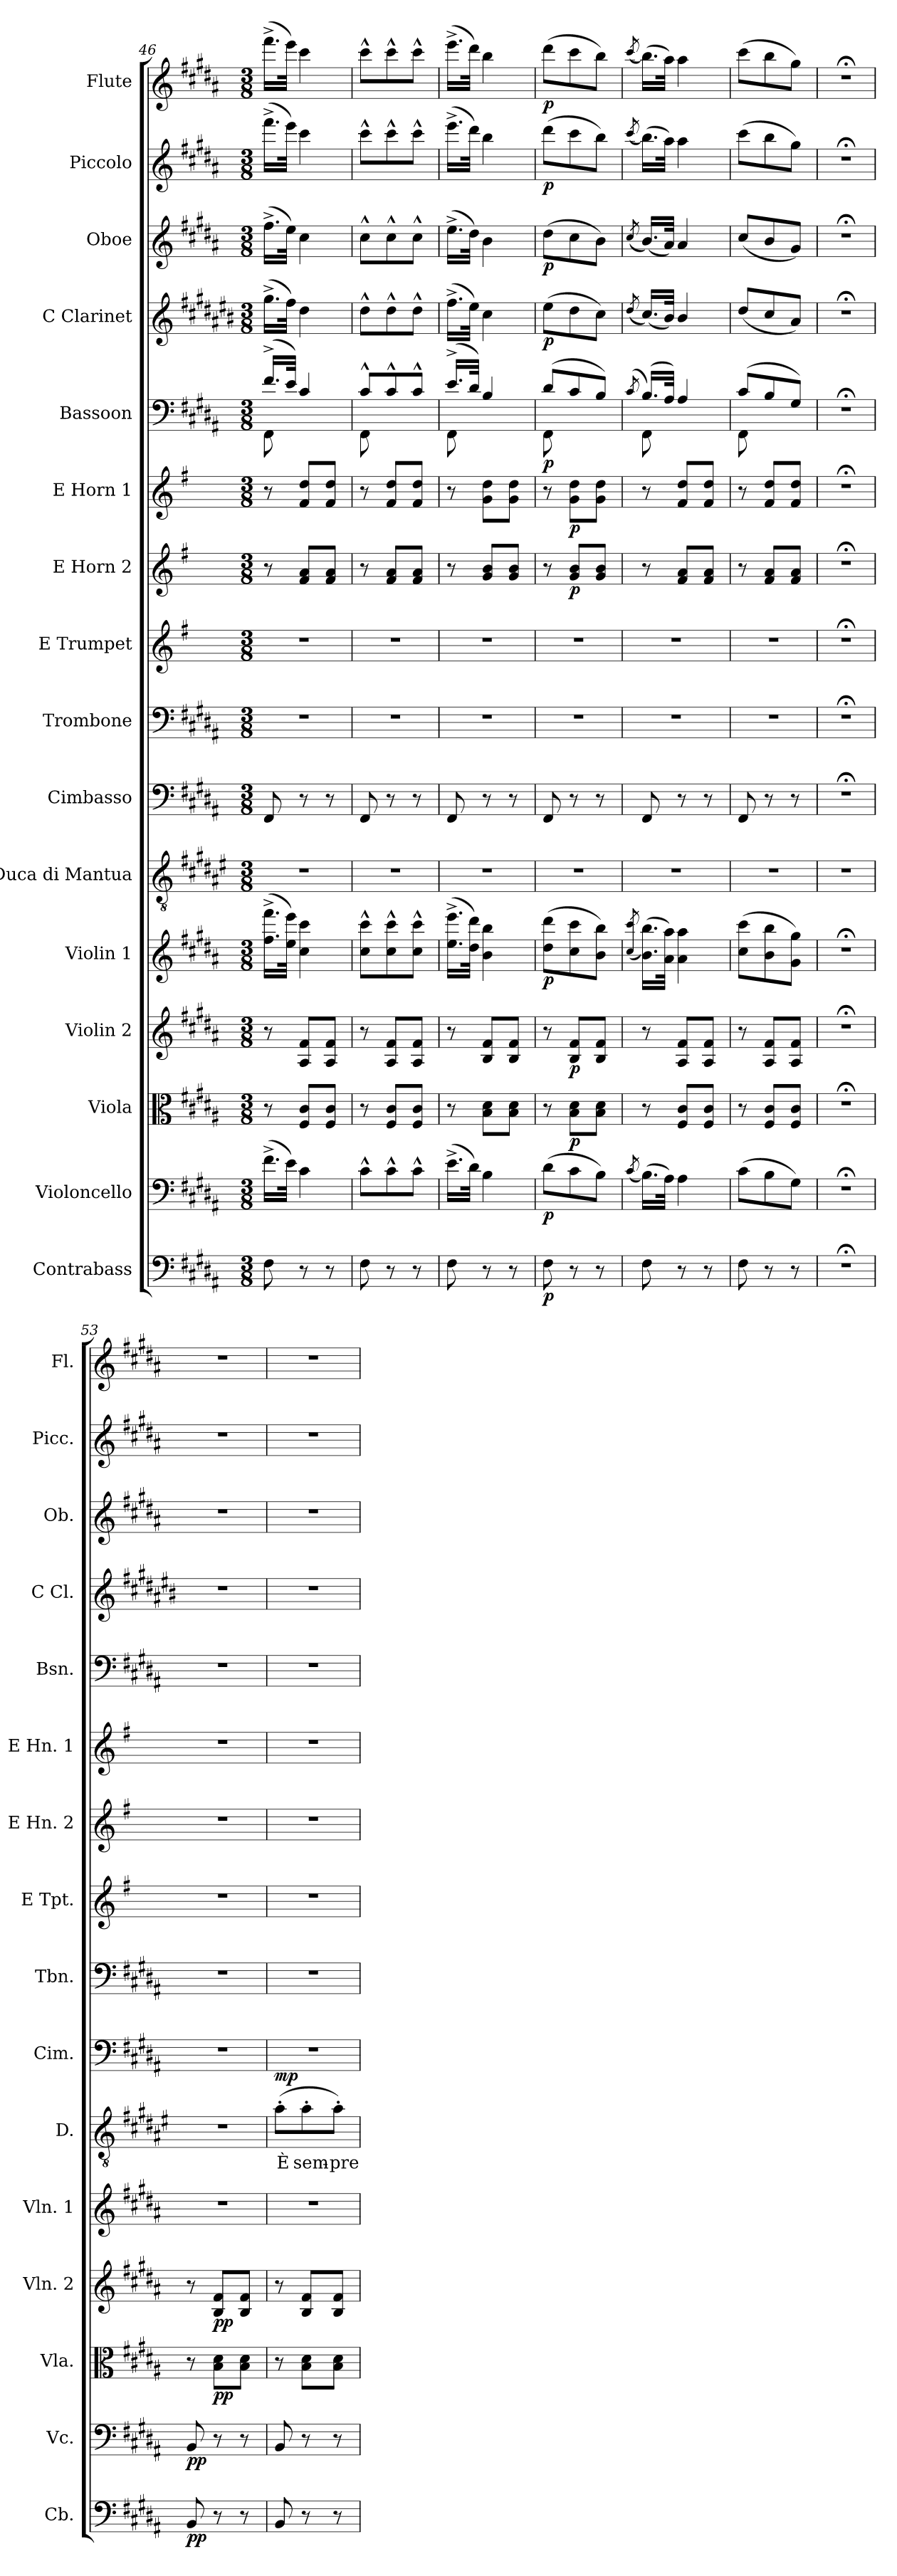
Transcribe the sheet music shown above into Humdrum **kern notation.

**kern	**dynam	**kern	**dynam	**kern	**dynam	**kern	**dynam	**kern	**dynam	**kern	**text	**dynam	**kern	**kern	**kern	**kern	**dynam	**kern	**dynam	**kern	**dynam	**kern	**dynam	**kern	**dynam	**kern	**dynam	**kern	**dynam
*part16	*part16	*part15	*part15	*part14	*part14	*part13	*part13	*part12	*part12	*part11	*part11	*part11	*part10	*part9	*part8	*part7	*part7	*part6	*part6	*part5	*part5	*part4	*part4	*part3	*part3	*part2	*part2	*part1	*part1
*staff16	*staff16	*staff15	*staff15	*staff14	*staff14	*staff13	*staff13	*staff12	*staff12	*staff11	*staff11	*staff11	*staff10	*staff9	*staff8	*staff7	*staff7	*staff6	*staff6	*staff5	*staff5	*staff4	*staff4	*staff3	*staff3	*staff2	*staff2	*staff1	*staff1
*I"Contrabass	*	*I"Violoncello	*	*I"Viola	*	*I"Violin 2	*	*I"Violin 1	*	*I"Duca di Mantua	*	*	*I"Cimbasso	*I"Trombone	*I"E Trumpet	*I"E Horn 2	*	*I"E Horn 1	*	*I"Bassoon	*	*I"C Clarinet	*	*I"Oboe	*	*I"Piccolo	*	*I"Flute	*
*I'Cb.	*	*I'Vc.	*	*I'Vla.	*	*I'Vln. 2	*	*I'Vln. 1	*	*I'D.	*	*	*I'Cim.	*I'Tbn.	*I'E Tpt.	*I'E Hn. 2	*	*I'E Hn. 1	*	*I'Bsn.	*	*I'C Cl.	*	*I'Ob.	*	*I'Picc.	*	*I'Fl.	*
*clefF4	*	*clefF4	*	*clefC3	*	*clefG2	*	*clefG2	*	*clefGv2	*	*	*clefF4	*clefF4	*clefG2	*clefG2	*	*clefG2	*	*clefF4	*	*clefG2	*	*clefG2	*	*clefG2	*	*clefG2	*
*ITrd7c12	*	*	*	*	*	*	*	*	*	*ITrd4c7	*	*	*	*	*ITrd-2c-4	*ITrd5c8	*	*ITrd5c8	*	*	*	*ITrd1c2	*	*	*	*ITrd-7c-12	*	*	*
*k[f#c#g#d#a#]	*	*k[f#c#g#d#a#]	*	*k[f#c#g#d#a#]	*	*k[f#c#g#d#a#]	*	*k[f#c#g#d#a#]	*	*k[f#c#g#d#a#]	*	*	*k[f#c#g#d#a#]	*k[f#c#g#d#a#]	*k[f#c#g#d#a#]	*k[f#c#g#d#a#]	*	*k[f#c#g#d#a#]	*	*k[f#c#g#d#a#]	*	*k[f#c#g#d#a#]	*	*k[f#c#g#d#a#]	*	*k[f#c#g#d#a#]	*	*k[f#c#g#d#a#]	*
*M3/8	*	*M3/8	*	*M3/8	*	*M3/8	*	*M3/8	*	*M3/8	*	*	*M3/8	*M3/8	*M3/8	*M3/8	*	*M3/8	*	*M3/8	*	*M3/8	*	*M3/8	*	*M3/8	*	*M3/8	*
=46	=46	=46	=46	=46	=46	=46	=46	=46	=46	=46	=46	=46	=46	=46	=46	=46	=46	=46	=46	=46	=46	=46	=46	=46	=46	=46	=46	=46	=46
*	*	*	*	*	*	*	*	*	*	*	*	*	*	*	*	*	*	*	*	*^	*	*	*	*	*	*	*	*	*
8FF#\	.	(>16.f#^\LL	.	8r	.	8r	.	(>16.ff#\^ 16.fff#\^LL	.	4.r	.	.	8FF#/	4.r	4.r	8r	.	8r	.	(>16.f#^/LL	8FF#\	.	(>16.ff#^\LL	.	(>16.ff#^\LL	.	(>16.ffff#^\LL	.	(>16.fff#^\LL	.
.	.	32e\JJk)	.	.	.	.	.	32ee\ 32eee\JJk)	.	.	.	.	.	.	.	.	.	.	.	32e/JJk)	.	.	32ee\JJk)	.	32ee\JJk)	.	32eeee\JJk)	.	32eee\JJk)	.
8r	.	4c#\	.	8F#/ 8c#/L	.	8A#/ 8f#/L	.	4cc#\ 4ccc#\	.	.	.	.	8r	.	.	8A#/ 8c#/L	.	8A#/ 8f#/L	.	4c#/	4ryy	.	4cc#\	.	4cc#\	.	4cccc#\	.	4ccc#\	.
8r	.	.	.	8F#/ 8c#/J	.	8A#/ 8f#/J	.	.	.	.	.	.	8r	.	.	8A#/ 8c#/J	.	8A#/ 8f#/J	.	.	.	.	.	.	.	.	.	.	.	.
=47	=47	=47	=47	=47	=47	=47	=47	=47	=47	=47	=47	=47	=47	=47	=47	=47	=47	=47	=47	=47	=47	=47	=47	=47	=47	=47	=47	=47	=47	=47
8FF#\	.	8c#^^\L	.	8r	.	8r	.	8cc#\^^ 8ccc#\^^L	.	4.r	.	.	8FF#/	4.r	4.r	8r	.	8r	.	8c#^^/L	8FF#\	.	8cc#^^\L	.	8cc#^^\L	.	8cccc#^^\L	.	8ccc#^^\L	.
8r	.	8c#^^\	.	8F#/ 8c#/L	.	8A#/ 8f#/L	.	8cc#\^^ 8ccc#\^^	.	.	.	.	8r	.	.	8A#/ 8c#/L	.	8A#/ 8f#/L	.	8c#^^/	4ryy	.	8cc#^^\	.	8cc#^^\	.	8cccc#^^\	.	8ccc#^^\	.
8r	.	8c#^^\J	.	8F#/ 8c#/J	.	8A#/ 8f#/J	.	8cc#\^^ 8ccc#\^^J	.	.	.	.	8r	.	.	8A#/ 8c#/J	.	8A#/ 8f#/J	.	8c#^^/J	.	.	8cc#^^\J	.	8cc#^^\J	.	8cccc#^^\J	.	8ccc#^^\J	.
=48	=48	=48	=48	=48	=48	=48	=48	=48	=48	=48	=48	=48	=48	=48	=48	=48	=48	=48	=48	=48	=48	=48	=48	=48	=48	=48	=48	=48	=48	=48
8FF#\	.	(>16.e^\LL	.	8r	.	8r	.	(>16.ee\^ 16.eee\^LL	.	4.r	.	.	8FF#/	4.r	4.r	8r	.	8r	.	(>16.e^/LL	8FF#\	.	(>16.ee^\LL	.	(>16.ee^\LL	.	(>16.eeee^\LL	.	(>16.eee^\LL	.
.	.	32d#\JJk)	.	.	.	.	.	32dd#\ 32ddd#\JJk)	.	.	.	.	.	.	.	.	.	.	.	32d#/JJk)	.	.	32dd#\JJk)	.	32dd#\JJk)	.	32dddd#\JJk)	.	32ddd#\JJk)	.
8r	.	4B\	.	8B\ 8d#\L	.	8B/ 8f#/L	.	4b\ 4bb\	.	.	.	.	8r	.	.	8B/ 8d#/L	.	8B\ 8f#\L	.	4B/	4ryy	.	4b\	.	4b\	.	4bbb\	.	4bb\	.
8r	.	.	.	8B\ 8d#\J	.	8B/ 8f#/J	.	.	.	.	.	.	8r	.	.	8B/ 8d#/J	.	8B\ 8f#\J	.	.	.	.	.	.	.	.	.	.	.	.
=49	=49	=49	=49	=49	=49	=49	=49	=49	=49	=49	=49	=49	=49	=49	=49	=49	=49	=49	=49	=49	=49	=49	=49	=49	=49	=49	=49	=49	=49	=49
!	!LO:DY:b	!	!LO:DY:b	!	!	!	!	!	!LO:DY:b	!	!	!	!	!	!	!	!	!	!	!	!	!LO:DY:b	!	!LO:DY:b	!	!LO:DY:b	!	!LO:DY:b	!	!LO:DY:b
8FF#\	p	(>8d#\L	p	8r	.	8r	.	(>8dd#\ 8ddd#\L	p	4.r	.	.	8FF#/	4.r	4.r	8r	.	8r	.	(>8d#/L	8FF#\	p	(>8dd#\L	p	(>8dd#\L	p	(>8dddd#\L	p	(>8ddd#\L	p
!	!	!	!	!	!LO:DY:b	!	!LO:DY:b	!	!	!	!	!	!	!	!	!	!LO:DY:b	!	!LO:DY:b	!	!	!	!	!	!	!	!	!	!	!
8r	.	8c#\	.	8B\ 8d#\L	p	8B/ 8f#/L	p	8cc#\ 8ccc#\	.	.	.	.	8r	.	.	8B/ 8d#/L	p	8B\ 8f#\L	p	8c#/	4ryy	.	8cc#\	.	8cc#\	.	8cccc#\	.	8ccc#\	.
8r	.	8B\J)	.	8B\ 8d#\J	.	8B/ 8f#/J	.	8b\ 8bb\J)	.	.	.	.	8r	.	.	8B/ 8d#/J	.	8B\ 8f#\J	.	8B/J)	.	.	8b\J)	.	8b\J)	.	8bbb\J)	.	8bb\J)	.
=50	=50	=50	=50	=50	=50	=50	=50	=50	=50	=50	=50	=50	=50	=50	=50	=50	=50	=50	=50	=50	=50	=50	=50	=50	=50	=50	=50	=50	=50	=50
.	.	(<8qc#/	.	.	.	.	.	(<8qcc#/ 8qccc#/	.	.	.	.	.	.	.	.	.	.	.	(<8qc#/	.	.	(<8qcc#/	.	(<8qcc#/	.	(<8qcccc#/	.	(<8qccc#/	.
8FF#\	.	(>16.B\LL)	.	8r	.	8r	.	(>16.b\ 16.bb\LL)	.	4.r	.	.	8FF#/	4.r	4.r	8r	.	8r	.	(>16.B/LL)	8FF#\	.	(<16.b/LL)	.	(<16.b/LL)	.	(>16.bbb\LL)	.	(>16.bb\LL)	.
.	.	32A#\JJk)	.	.	.	.	.	32a#\ 32aa#\JJk)	.	.	.	.	.	.	.	.	.	.	.	32A#/JJk)	.	.	32a#/JJk)	.	32a#/JJk)	.	32aaa#\JJk)	.	32aa#\JJk)	.
8r	.	4A#\	.	8F#/ 8c#/L	.	8A#/ 8f#/L	.	4a#\ 4aa#\	.	.	.	.	8r	.	.	8A#/ 8c#/L	.	8A#/ 8f#/L	.	4A#/	4ryy	.	4a#/	.	4a#/	.	4aaa#\	.	4aa#\	.
8r	.	.	.	8F#/ 8c#/J	.	8A#/ 8f#/J	.	.	.	.	.	.	8r	.	.	8A#/ 8c#/J	.	8A#/ 8f#/J	.	.	.	.	.	.	.	.	.	.	.	.
=51	=51	=51	=51	=51	=51	=51	=51	=51	=51	=51	=51	=51	=51	=51	=51	=51	=51	=51	=51	=51	=51	=51	=51	=51	=51	=51	=51	=51	=51	=51
8FF#\	.	(>8c#\L	.	8r	.	8r	.	(>8cc#\ 8ccc#\L	.	4.r	.	.	8FF#/	4.r	4.r	8r	.	8r	.	(>8c#/L	8FF#\	.	(<8cc#/L	.	(<8cc#/L	.	(>8cccc#\L	.	(>8ccc#\L	.
8r	.	8B\	.	8F#/ 8c#/L	.	8A#/ 8f#/L	.	8b\ 8bb\	.	.	.	.	8r	.	.	8A#/ 8c#/L	.	8A#/ 8f#/L	.	8B/	4ryy	.	8b/	.	8b/	.	8bbb\	.	8bb\	.
8r	.	8G#\J)	.	8F#/ 8c#/J	.	8A#/ 8f#/J	.	8g#\ 8gg#\J)	.	.	.	.	8r	.	.	8A#/ 8c#/J	.	8A#/ 8f#/J	.	8G#/J)	.	.	8g#/J)	.	8g#/J)	.	8ggg#\J)	.	8gg#\J)	.
*	*	*	*	*	*	*	*	*	*	*	*	*	*	*	*	*	*	*	*	*v	*v	*	*	*	*	*	*	*	*	*
=52	=52	=52	=52	=52	=52	=52	=52	=52	=52	=52	=52	=52	=52	=52	=52	=52	=52	=52	=52	=52	=52	=52	=52	=52	=52	=52	=52	=52	=52
4.r;<	.	4.r;<	.	4.r;<	.	4.r;<	.	4.r;<	.	4.r	.	.	4.r;<	4.r;<	4.r;<	4.r;<	.	4.r;<	.	4.r;<	.	4.r;<	.	4.r;<	.	4.r;<	.	4.r;<	.
=53	=53	=53	=53	=53	=53	=53	=53	=53	=53	=53	=53	=53	=53	=53	=53	=53	=53	=53	=53	=53	=53	=53	=53	=53	=53	=53	=53	=53	=53
!	!LO:DY:b	!	!LO:DY:b	!	!	!	!	!	!	!	!	!	!	!	!	!	!	!	!	!	!	!	!	!	!	!	!	!	!
8BBB/	pp	8BB/	pp	8r	.	8r	.	4.r	.	4.r	.	.	4.r	4.r	4.r	4.r	.	4.r	.	4.r	.	4.r	.	4.r	.	4.r	.	4.r	.
!	!	!	!	!	!LO:DY:b	!	!LO:DY:b	!	!	!	!	!	!	!	!	!	!	!	!	!	!	!	!	!	!	!	!	!	!
8r	.	8r	.	8B\ 8d#\L	pp	8B/ 8f#/L	pp	.	.	.	.	.	.	.	.	.	.	.	.	.	.	.	.	.	.	.	.	.	.
8r	.	8r	.	8B\ 8d#\J	.	8B/ 8f#/J	.	.	.	.	.	.	.	.	.	.	.	.	.	.	.	.	.	.	.	.	.	.	.
=54	=54	=54	=54	=54	=54	=54	=54	=54	=54	=54	=54	=54	=54	=54	=54	=54	=54	=54	=54	=54	=54	=54	=54	=54	=54	=54	=54	=54	=54
!	!	!	!	!	!	!	!	!	!	!	!LO:LY:b	!LO:DY:b	!	!	!	!	!	!	!	!	!	!	!	!	!	!	!	!	!
8BBB/	.	8BB/	.	8r	.	8r	.	4.r	.	(>8d#'\L	È	mp	4.r	4.r	4.r	4.r	.	4.r	.	4.r	.	4.r	.	4.r	.	4.r	.	4.r	.
!	!	!	!	!	!	!	!	!	!	!	!LO:LY:b	!	!	!	!	!	!	!	!	!	!	!	!	!	!	!	!	!	!
8r	.	8r	.	8B\ 8d#\L	.	8B/ 8f#/L	.	.	.	8d#'\	sem-	.	.	.	.	.	.	.	.	.	.	.	.	.	.	.	.	.	.
!	!	!	!	!	!	!	!	!	!	!	!LO:LY:b	!	!	!	!	!	!	!	!	!	!	!	!	!	!	!	!	!	!
8r	.	8r	.	8B\ 8d#\J	.	8B/ 8f#/J	.	.	.	8d#'\J)	-pre	.	.	.	.	.	.	.	.	.	.	.	.	.	.	.	.	.	.
=	=	=	=	=	=	=	=	=	=	=	=	=	=	=	=	=	=	=	=	=	=	=	=	=	=	=	=	=	=
*-	*-	*-	*-	*-	*-	*-	*-	*-	*-	*-	*-	*-	*-	*-	*-	*-	*-	*-	*-	*-	*-	*-	*-	*-	*-	*-	*-	*-	*-
